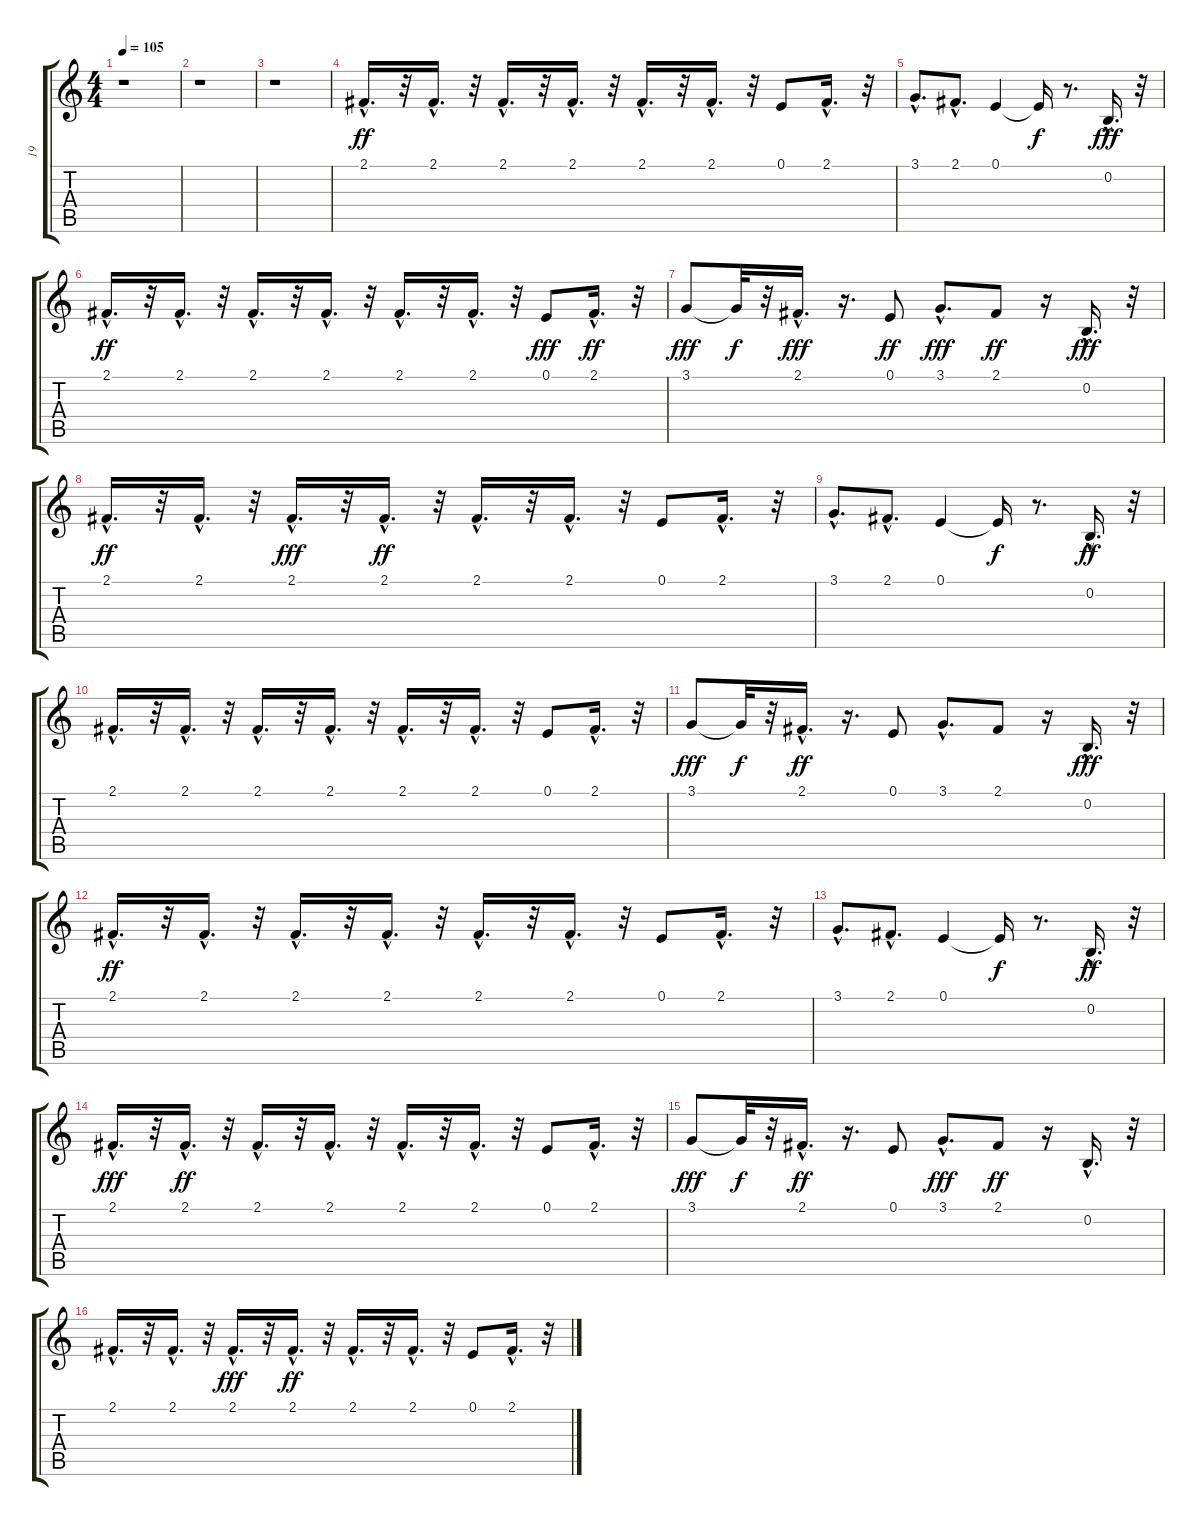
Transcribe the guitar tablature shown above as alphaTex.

\track ("19" "19") {instrument rockorgan}
\staff {score tabs}
\tuning (E4 B3 G3 D3 A2 E2) {hide}
\ts (4 4)
\tempo 105
\clef g2
\ks c
r.1{dy f} |
r.1 |
r.1 |
2.1{hac}.16{d dy ff} r.32 2.1{hac}.16{d} r.32 2.1{hac}.16{d} r.32 2.1{hac}.16{d} r.32 2.1{hac}.16{d} r.32 2.1{hac}.16{d} r.32 0.1.8 2.1{hac}.16{d} r.32 |
3.1{hac}.8{d} 2.1{hac}.8{d} 0.1.4 0.1{t}.16{dy f} r.8{d} 0.2{hac}.16{d dy fff} r.32 |
2.1{hac}.16{d dy ff} r.32 2.1{hac}.16{d} r.32 2.1{hac}.16{d} r.32 2.1{hac}.16{d} r.32 2.1{hac}.16{d} r.32 2.1{hac}.16{d} r.32 0.1.8{dy fff} 2.1{hac}.16{d dy ff} r.32 |
3.1.8{dy fff} 3.1{t}.32{dy f} r.32 2.1{hac}.16{d dy fff} r.16{d} 0.1.8{dy ff} 3.1{hac}.8{d dy fff} 2.1.8{dy ff} r.16 0.2{hac}.16{d dy fff} r.32 |
2.1{hac}.16{d dy ff} r.32 2.1{hac}.16{d} r.32 2.1{hac}.16{d dy fff} r.32 2.1{hac}.16{d dy ff} r.32 2.1{hac}.16{d} r.32 2.1{hac}.16{d} r.32 0.1.8 2.1{hac}.16{d} r.32 |
3.1{hac}.8{d} 2.1{hac}.8{d} 0.1.4 0.1{t}.16{dy f} r.8{d} 0.2{hac}.16{d dy ff} r.32 |
2.1{hac}.16{d} r.32 2.1{hac}.16{d} r.32 2.1{hac}.16{d} r.32 2.1{hac}.16{d} r.32 2.1{hac}.16{d} r.32 2.1{hac}.16{d} r.32 0.1.8 2.1{hac}.16{d} r.32 |
3.1.8{dy fff} 3.1{t}.32{dy f} r.32 2.1{hac}.16{d dy ff} r.16{d} 0.1.8 3.1{hac}.8{d} 2.1.8 r.16 0.2{hac}.16{d dy fff} r.32 |
2.1{hac}.16{d dy ff} r.32 2.1{hac}.16{d} r.32 2.1{hac}.16{d} r.32 2.1{hac}.16{d} r.32 2.1{hac}.16{d} r.32 2.1{hac}.16{d} r.32 0.1.8 2.1{hac}.16{d} r.32 |
3.1{hac}.8{d} 2.1{hac}.8{d} 0.1.4 0.1{t}.16{dy f} r.8{d} 0.2{hac}.16{d dy ff} r.32 |
2.1{hac}.16{d dy fff} r.32 2.1{hac}.16{d dy ff} r.32 2.1{hac}.16{d} r.32 2.1{hac}.16{d} r.32 2.1{hac}.16{d} r.32 2.1{hac}.16{d} r.32 0.1.8 2.1{hac}.16{d} r.32 |
3.1.8{dy fff} 3.1{t}.32{dy f} r.32 2.1{hac}.16{d dy ff} r.16{d} 0.1.8 3.1{hac}.8{d dy fff} 2.1.8{dy ff} r.16 0.2{hac}.16{d} r.32 |
2.1{hac}.16{d} r.32 2.1{hac}.16{d} r.32 2.1{hac}.16{d dy fff} r.32 2.1{hac}.16{d dy ff} r.32 2.1{hac}.16{d} r.32 2.1{hac}.16{d} r.32 0.1.8 2.1{hac}.16{d} r.32
